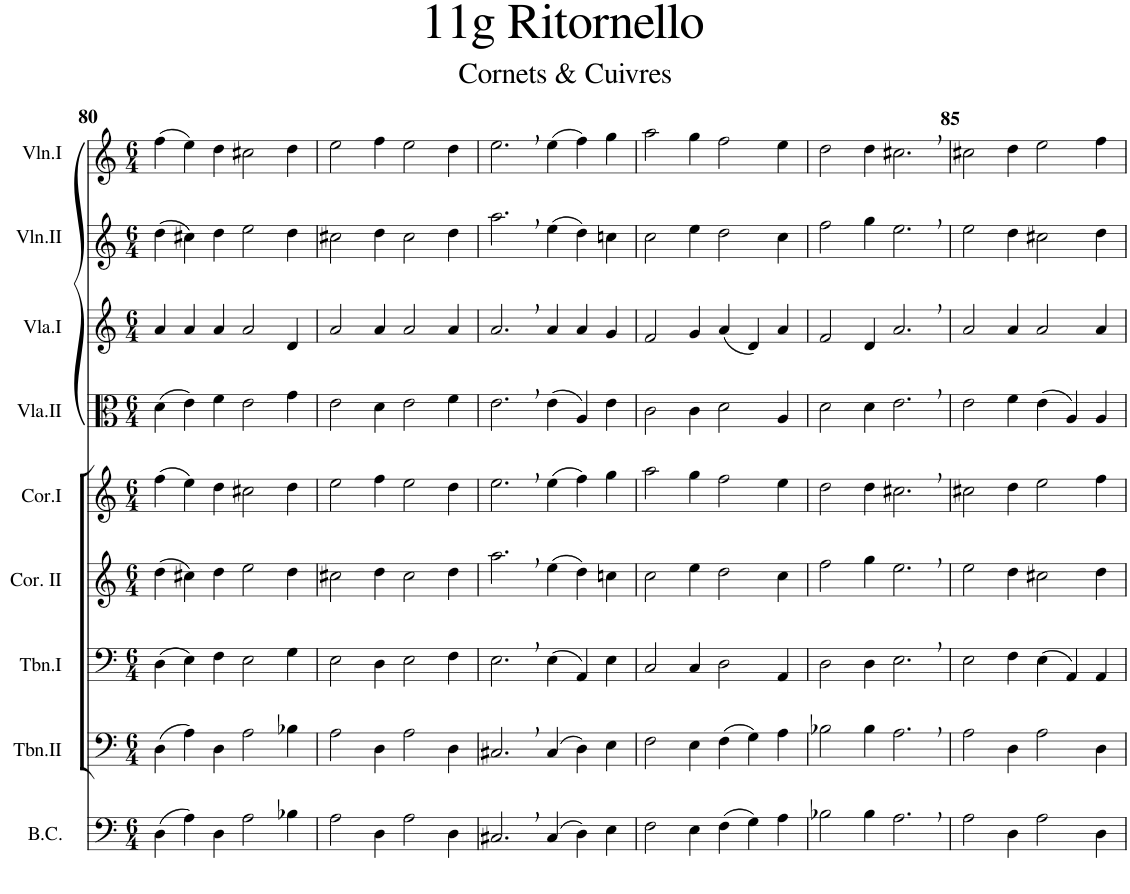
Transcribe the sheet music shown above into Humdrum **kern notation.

**kern	**kern	**kern	**kern	**kern	**kern	**kern	**kern	**kern
*part9	*part8	*part7	*part6	*part5	*part4	*part3	*part2	*part1
*staff9	*staff8	*staff7	*staff6	*staff5	*staff4	*staff3	*staff2	*staff1
*I"Basse Continue	*I"Trombone II	*I"Trombone I	*I"Cornetto II	*I"Cornetto I	*I"Viola II	*I"Viola I	*I"Violon II	*I"Violon I
*I'B.C.	*I'Tbn.II	*I'Tbn.I	*I'Cor. II	*I'Cor.I	*I'Vla.II	*I'Vla.I	*I'Vln.II	*I'Vln.I
!!LO:PB:g=z
*clefF4	*clefF4	*clefF4	*clefG2	*clefG2	*clefC3	*clefG2	*clefG2	*clefG2
*k[]	*k[]	*k[]	*k[]	*k[]	*k[]	*k[]	*k[]	*k[]
*M6/4	*M6/4	*M6/4	*M6/4	*M6/4	*M6/4	*M6/4	*M6/4	*M6/4
=80	=80	=80	=80	=80	=80	=80	=80	=80
(4D\	(4D\	(4D\	(4dd\	(4ff\	(4d\	4a/	(4dd\	(4ff\
4A\)	4A\)	4E\)	4cc#X\)	4ee\)	4e\)	4a/	4cc#X\)	4ee\)
4D\	4D\	4F\	4dd\	4dd\	4f\	4a/	4dd\	4dd\
2A\	2A\	2E\	2ee\	2cc#X\	2e\	2a/	2ee\	2cc#X\
4B-X\	4B-X\	4G\	4dd\	4dd\	4g\	4d/	4dd\	4dd\
=81	=81	=81	=81	=81	=81	=81	=81	=81
2A\	2A\	2E\	2cc#X\	2ee\	2e\	2a/	2cc#X\	2ee\
4D\	4D\	4D\	4dd\	4ff\	4d\	4a/	4dd\	4ff\
2A\	2A\	2E\	2cc#\	2ee\	2e\	2a/	2cc#\	2ee\
4D\	4D\	4F\	4dd\	4dd\	4f\	4a/	4dd\	4dd\
=82	=82	=82	=82	=82	=82	=82	=82	=82
2.C#X,/	2.C#X,/	2.E,\	2.aa,\	2.ee,\	2.e,\	2.a,/	2.aa,\	2.ee,\
(4C#/	(4C#/	(4E\	(4ee\	(4ee\	(4e\	4a/	(4ee\	(4ee\
4D\)	4D\)	4AA/)	4dd\)	4ff\)	4A/)	4a/	4dd\)	4ff\)
4E\	4E\	4E\	4ccn\	4gg\	4e\	4g/	4ccn\	4gg\
=83	=83	=83	=83	=83	=83	=83	=83	=83
2F\	2F\	2C/	2cc\	2aa\	2c\	2f/	2cc\	2aa\
4E\	4E\	4C/	4ee\	4gg\	4c\	4g/	4ee\	4gg\
(4F\	(4F\	2D\	2dd\	2ff\	2d\	(4a/	2dd\	2ff\
4G\)	4G\)	.	.	.	.	4d/)	.	.
4A\	4A\	4AA/	4cc\	4ee\	4A/	4a/	4cc\	4ee\
=84	=84	=84	=84	=84	=84	=84	=84	=84
2B-X\	2B-X\	2D\	2ff\	2dd\	2d\	2f/	2ff\	2dd\
4B-\	4B-\	4D\	4gg\	4dd\	4d\	4d/	4gg\	4dd\
2.A,\	2.A,\	2.E,\	2.ee,\	2.cc#X,\	2.e,\	2.a,/	2.ee,\	2.cc#X,\
=85	=85	=85	=85	=85	=85	=85	=85	=85
2A\	2A\	2E\	2ee\	2cc#X\	2e\	2a/	2ee\	2cc#X\
4D\	4D\	4F\	4dd\	4dd\	4f\	4a/	4dd\	4dd\
2A\	2A\	(4E\	2cc#X\	2ee\	(4e\	2a/	2cc#X\	2ee\
.	.	4AA/)	.	.	4A/)	.	.	.
4D\	4D\	4AA/	4dd\	4ff\	4A/	4a/	4dd\	4ff\
=	=	=	=	=	=	=	=	=
*-	*-	*-	*-	*-	*-	*-	*-	*-
